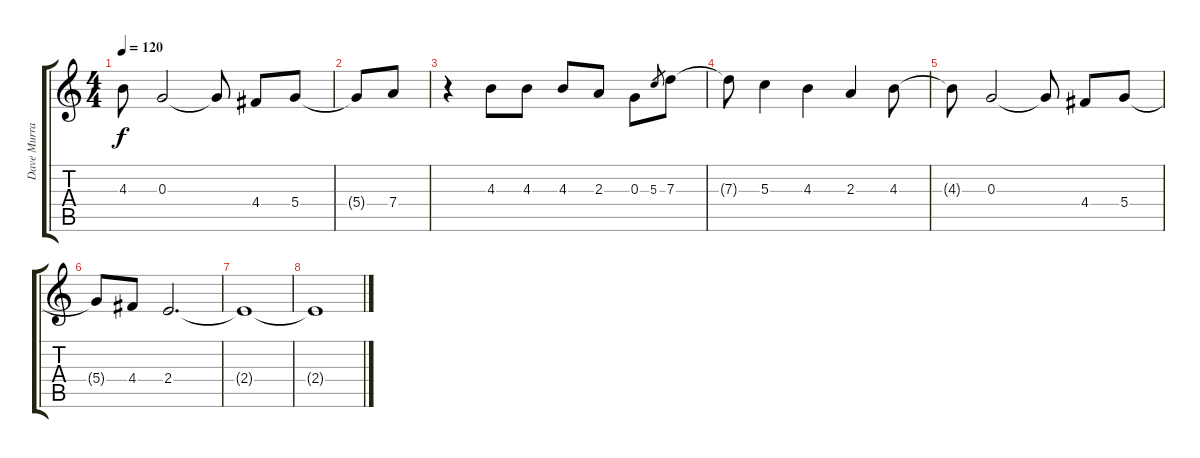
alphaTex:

\track ("Dave Murray" "Dave Murra") {instrument distortionguitar}
\staff {score tabs}
\tuning (E4 B3 G3 D3 A2 E2) {hide}
\ts (4 4)
\tempo 120
\clef g2
\ks c
4.3{t}.8{dy f} 0.3.2 0.3{t}.8 4.4.8 5.4.8 |
5.4{t}.8 7.4.8 |
r.4 4.3.8 4.3.8 4.3.8 2.3.8 0.3.8 5.3.8{gr} 7.3.8 |
7.3{t}.8 5.3.4 4.3.4 2.3.4 4.3.8 |
4.3{t}.8 0.3.2 0.3{t}.8 4.4.8 5.4.8 |
5.4{t}.8 4.4.8 2.4.2{d} |
2.4{t}.1 |
2.4{t}.1
